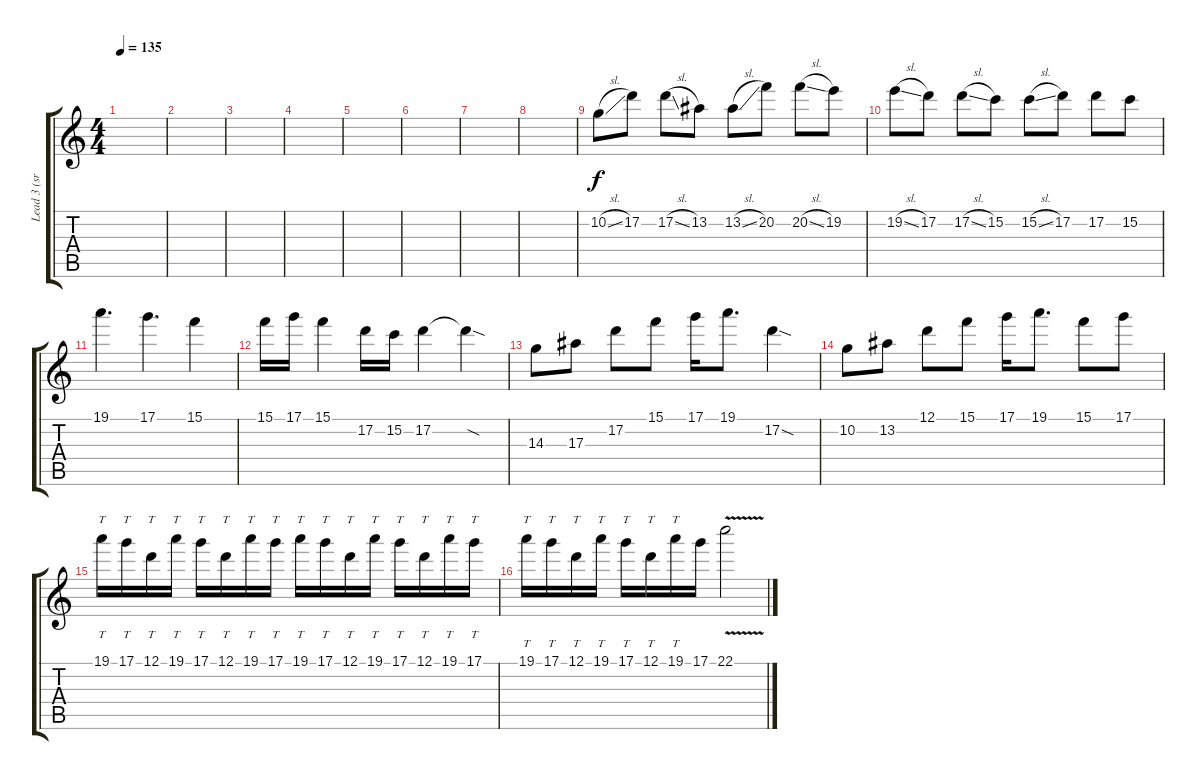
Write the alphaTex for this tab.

\track ("Lead 3 (srsly)" "Lead 3 (sr") {instrument overdrivenguitar}
\staff {score tabs}
\tuning (D4 A3 F3 C3 G2 D2) {hide}
\ts (4 4)
\tempo 135
\clef g2
\ks c
|
|
|
|
|
|
|
|
10.2{sl}.8{volume 13} 17.2.8 17.2{sl}.8 13.2.8 13.2{sl}.8 20.2.8 20.2{sl}.8 19.2.8 |
19.2{sl}.8 17.2.8 17.2{sl}.8 15.2.8 15.2{sl}.8 17.2.8 17.2.8 15.2.8 |
19.1.4{d} 17.1.4{d} 15.1.4 |
15.1.16 17.1.16 15.1.4 17.2.16 15.2.16 17.2.4 17.2{sod t}.4 |
14.3.8 17.3.8 17.2.8 15.1.8 17.1.16 19.1.8{d} 17.2{sod}.4 |
10.2.8 13.2.8 12.1.8 15.1.8 17.1.16 19.1.8{d} 15.1.8 17.1.8 |
19.1.16{tt} 17.1.16{tt} 12.1.16{tt} 19.1.16{tt} 17.1.16{tt} 12.1.16{tt} 19.1.16{tt} 17.1.16{tt} 19.1.16{tt} 17.1.16{tt} 12.1.16{tt} 19.1.16{tt} 17.1.16{tt} 12.1.16{tt} 19.1.16{tt} 17.1.16{tt} |
19.1.16{tt} 17.1.16{tt} 12.1.16{tt} 19.1.16{tt} 17.1.16{tt} 12.1.16{tt} 19.1.16{tt} 17.1.16 22.1{v}.2
